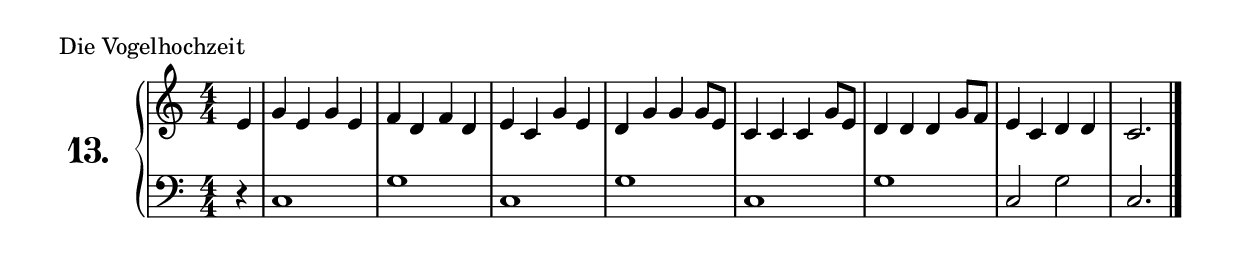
\version "2.18.2"

\score {
  \new PianoStaff  <<
    \set PianoStaff.instrumentName = \markup {
      \huge \bold \number "13." }

    \new Staff = "upper" \with {
      midiInstrument = #"acoustic grand" }

    \relative c' {
      \clef treble
      \key c \major
      \time 4/4
      \numericTimeSignature

      \partial 4
      e4           |
      g e g e      | %01
      f d f d      | %02
      e c g'e      | %03
      d g g g8 e   | %04
      c4 c c g'8 e | %05
      d4 d d g8 f  | %06
      e4 c d d     | %07
      c2.            %08
      \bar "|."

    }
    \new Staff = "lower" \with {
      midiInstrument = #"acoustic grand" }

    \relative c {
      \clef bass
      \key c \major
      \time 4/4
      \numericTimeSignature

      \partial 4
      r4
      \repeat unfold 3 {
        c1
        g'
      }
      c,2 g'
      c,2.
      \bar "|."
    }
  >>
  \layout { }
  \midi { }
  \header {
    composer = "Deutsches Volkslied"
    piece = "Die Vogelhochzeit"
    %opus = ""
  }
}

